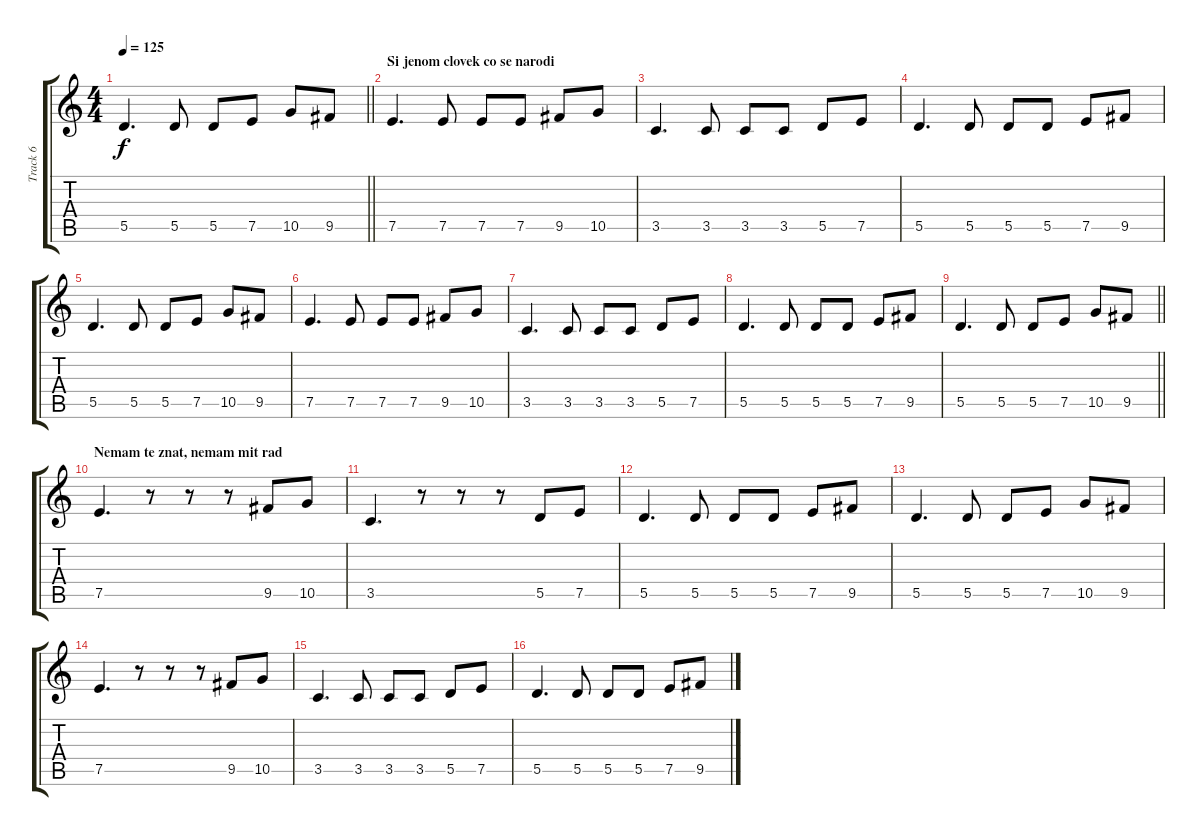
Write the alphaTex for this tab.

\track ("Track 6" "Track 6") {instrument electricbassfinger}
\staff {score tabs}
\tuning (E4 B3 G3 D3 A2 E2) {hide}
\ts (4 4)
\tempo 125
\clef g2
\barLineRight lightlight
\ks c
5.5.4{d dy f} 5.5.8 5.5.8 7.5.8 10.5.8 9.5.8 |
\section ("" "Si jenom clovek co se narodi")
7.5.4{d} 7.5.8 7.5.8 7.5.8 9.5.8 10.5.8 |
3.5.4{d} 3.5.8 3.5.8 3.5.8 5.5.8 7.5.8 |
5.5.4{d} 5.5.8 5.5.8 5.5.8 7.5.8 9.5.8 |
5.5.4{d} 5.5.8 5.5.8 7.5.8 10.5.8 9.5.8 |
7.5.4{d} 7.5.8 7.5.8 7.5.8 9.5.8 10.5.8 |
3.5.4{d} 3.5.8 3.5.8 3.5.8 5.5.8 7.5.8 |
5.5.4{d} 5.5.8 5.5.8 5.5.8 7.5.8 9.5.8 |
\barLineRight lightlight
5.5.4{d} 5.5.8 5.5.8 7.5.8 10.5.8 9.5.8 |
\section ("" "Nemam te znat, nemam mit rad")
7.5.4{d} r.8 r.8 r.8 9.5.8 10.5.8 |
3.5.4{d} r.8 r.8 r.8 5.5.8 7.5.8 |
5.5.4{d} 5.5.8 5.5.8 5.5.8 7.5.8 9.5.8 |
5.5.4{d} 5.5.8 5.5.8 7.5.8 10.5.8 9.5.8 |
7.5.4{d} r.8 r.8 r.8 9.5.8 10.5.8 |
3.5.4{d} 3.5.8 3.5.8 3.5.8 5.5.8 7.5.8 |
5.5.4{d} 5.5.8 5.5.8 5.5.8 7.5.8 9.5.8
